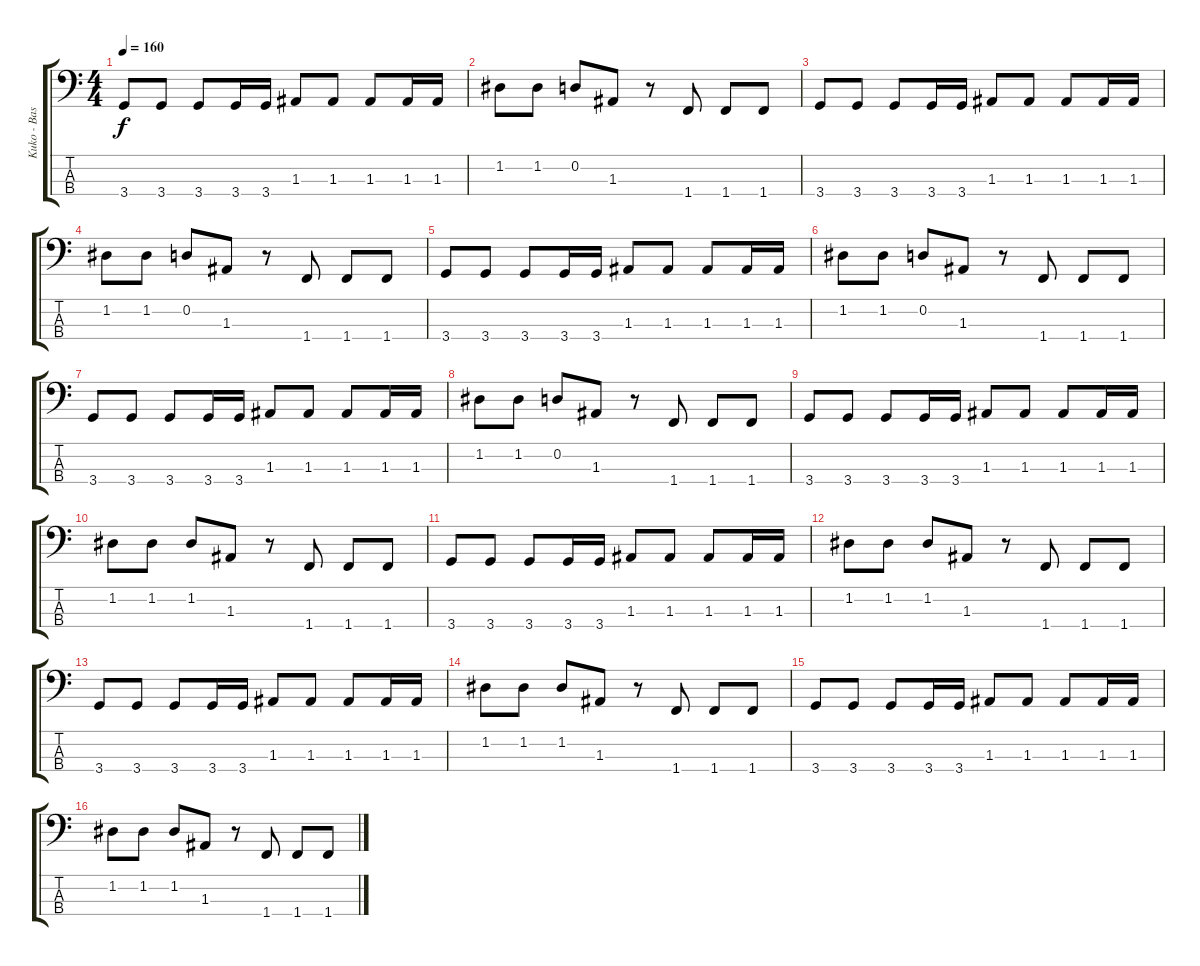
\track ("Kuko - Bass" "Kuko - Bas") {instrument electricbassfinger}
\staff {score tabs}
\tuning (G2 D2 A1 E1) {hide}
\ts (4 4)
\tempo 160
\clef f4
\ks c
3.4.8{dy f instrument electricbassfinger} 3.4.8 3.4.8 3.4.16 3.4.16 1.3.8 1.3.8 1.3.8 1.3.16 1.3.16 |
1.2.8 1.2.8 0.2.8 1.3.8 r.8 1.4.8 1.4.8 1.4.8 |
3.4.8 3.4.8 3.4.8 3.4.16 3.4.16 1.3.8 1.3.8 1.3.8 1.3.16 1.3.16 |
1.2.8 1.2.8 0.2.8 1.3.8 r.8 1.4.8 1.4.8 1.4.8 |
3.4.8 3.4.8 3.4.8 3.4.16 3.4.16 1.3.8 1.3.8 1.3.8 1.3.16 1.3.16 |
1.2.8 1.2.8 0.2.8 1.3.8 r.8 1.4.8 1.4.8 1.4.8 |
3.4.8 3.4.8 3.4.8 3.4.16 3.4.16 1.3.8 1.3.8 1.3.8 1.3.16 1.3.16 |
1.2.8 1.2.8 0.2.8 1.3.8 r.8 1.4.8 1.4.8 1.4.8 |
3.4.8 3.4.8 3.4.8 3.4.16 3.4.16 1.3.8 1.3.8 1.3.8 1.3.16 1.3.16 |
1.2.8 1.2.8 1.2.8 1.3.8 r.8 1.4.8 1.4.8 1.4.8 |
3.4.8 3.4.8 3.4.8 3.4.16 3.4.16 1.3.8 1.3.8 1.3.8 1.3.16 1.3.16 |
1.2.8 1.2.8 1.2.8 1.3.8 r.8 1.4.8 1.4.8 1.4.8 |
3.4.8 3.4.8 3.4.8 3.4.16 3.4.16 1.3.8 1.3.8 1.3.8 1.3.16 1.3.16 |
1.2.8 1.2.8 1.2.8 1.3.8 r.8 1.4.8 1.4.8 1.4.8 |
3.4.8 3.4.8 3.4.8 3.4.16 3.4.16 1.3.8 1.3.8 1.3.8 1.3.16 1.3.16 |
1.2.8 1.2.8 1.2.8 1.3.8 r.8 1.4.8 1.4.8 1.4.8
